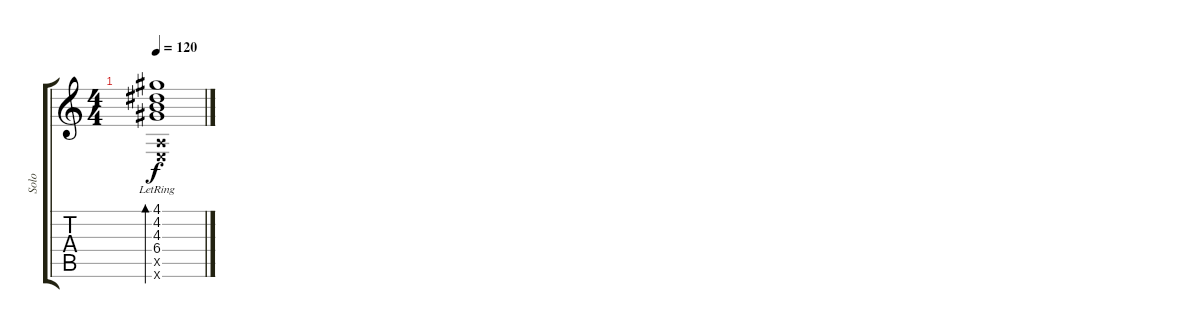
\track ("Solo" "Solo") {instrument electricguitarmuted}
\staff {score tabs}
\tuning (E4 B3 G3 D3 A2 E2) {hide}
\ts (4 4)
\tempo 120
\clef g2
\ks c
(4.1 4.2{lr} 4.3 6.4 0.5{x} 0.6{x}).1{bd 120 dy f volume 16 balance 8 instrument acousticguitarsteel}
